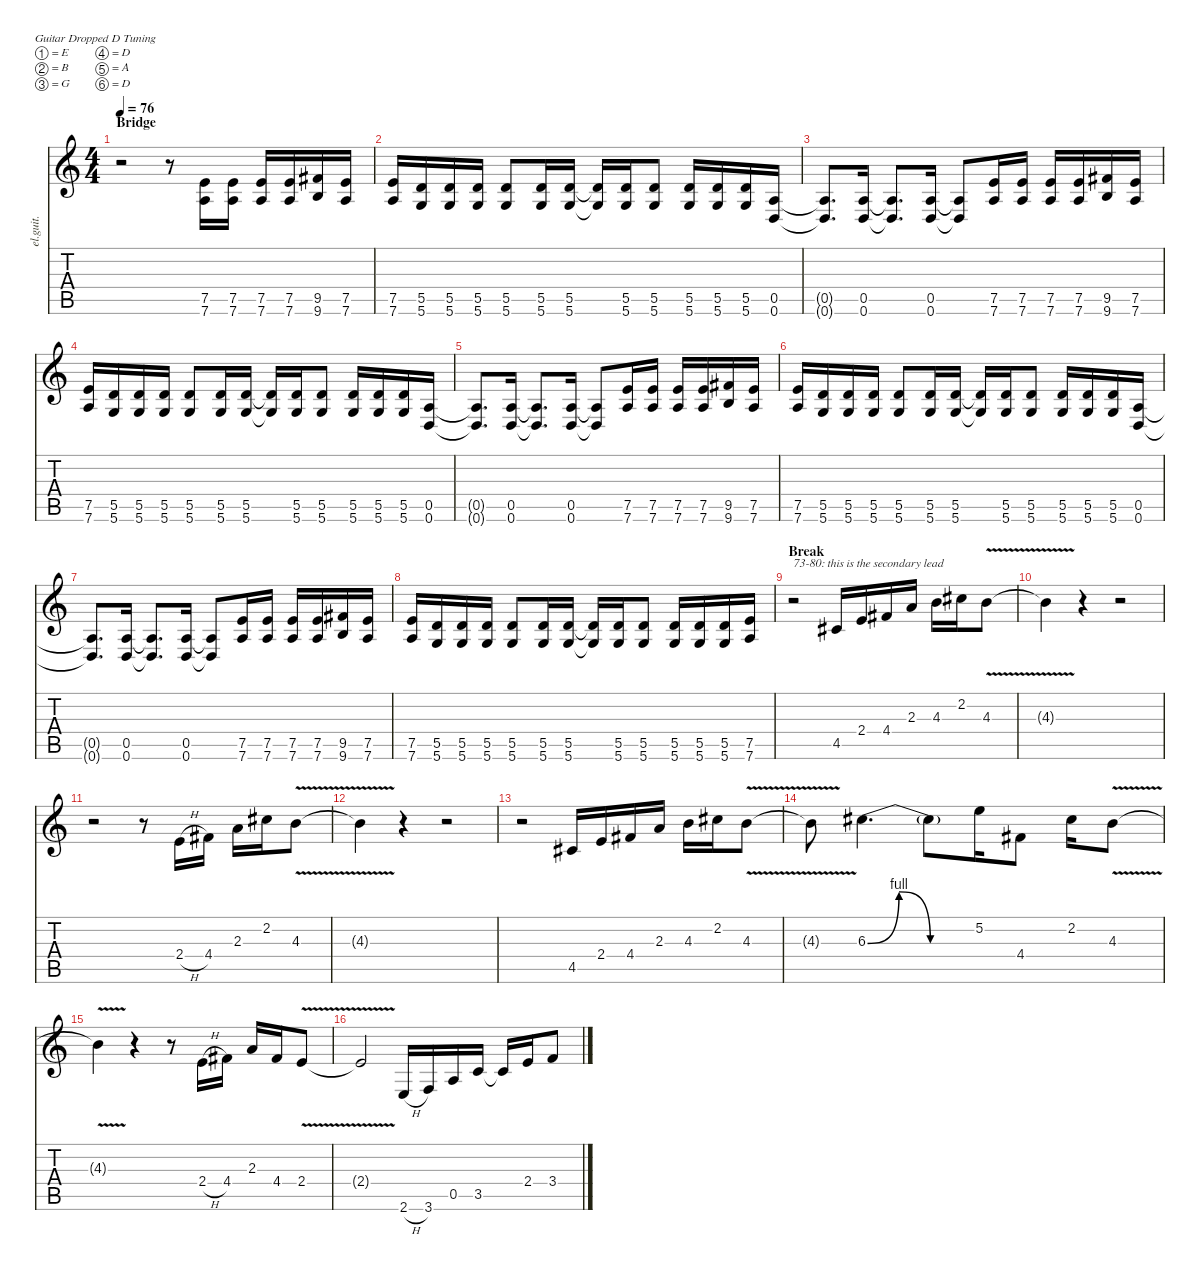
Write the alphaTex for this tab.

\defaultSystemsLayout 4
\hideDynamics
\bracketExtendMode nobrackets
\otherSystemsTrackNameOrientation horizontal
\track ("Fill Guitar #1" "el.guit.") {instrument electricguitarclean}
\staff {score tabs}
\tuning (E4 B3 G3 D3 A2 D2)
\ts (4 4)
\section ("" "Bridge")
\tempo 76
\clef g2
\ks c
r.2{dy f beam Down} r.8{beam Down} (7.5 7.6).16{dy fff beam Up} (7.5 7.6).16{beam Up} (7.5 7.6).16{beam Up} (7.5 7.6).16{beam Up} (9.5{acc #} 9.6).16{beam Up} (7.5 7.6).16{beam Up} |
(7.5 7.6).16{beam Up} (5.5 5.6).16{beam Up} (5.5 5.6).16{beam Up} (5.5 5.6).16{beam Up} (5.5 5.6).8{beam Up} (5.5 5.6).16{beam Up} (5.5 5.6).16{beam Up} (5.5{t} 5.6{t}).16{dy f beam Up} (5.5 5.6).16{dy fff beam Up} (5.5 5.6).8{beam Up} (5.5 5.6).16{beam Up} (5.5 5.6).16{beam Up} (5.5 5.6).16{beam Up} (0.5 0.6).16{beam Up} |
(0.5{t} 0.6{t}).8{d dy f beam Up} (0.5 0.6).16{dy fff beam Up} (0.5{t} 0.6{t}).8{d dy f beam Up} (0.5 0.6).16{dy fff beam Up} (0.5{t} 0.6{t}).8{dy f beam Up} (7.5 7.6).16{dy fff beam Up} (7.5 7.6).16{beam Up} (7.5 7.6).16{beam Up} (7.5 7.6).16{beam Up} (9.5{acc #} 9.6).16{beam Up} (7.5 7.6).16{beam Up} |
(7.5 7.6).16{beam Up} (5.5 5.6).16{beam Up} (5.5 5.6).16{beam Up} (5.5 5.6).16{beam Up} (5.5 5.6).8{dy f beam Up} (5.5 5.6).16{dy fff beam Up} (5.5 5.6).16{beam Up} (5.5{t} 5.6{t}).16{dy f beam Up} (5.5 5.6).16{dy fff beam Up} (5.5 5.6).8{beam Up} (5.5 5.6).16{beam Up} (5.5 5.6).16{beam Up} (5.5 5.6).16{beam Up} (0.5 0.6).16{beam Up} |
(0.5{t} 0.6{t}).8{d dy f beam Up} (0.5 0.6).16{dy fff beam Up} (0.5{t} 0.6{t}).8{d dy f beam Up} (0.5 0.6).16{dy fff beam Up} (0.5{t} 0.6{t}).8{dy f beam Up} (7.5 7.6).16{dy fff beam Up} (7.5 7.6).16{beam Up} (7.5 7.6).16{beam Up} (7.5 7.6).16{beam Up} (9.5{acc #} 9.6).16{beam Up} (7.5 7.6).16{beam Up} |
(7.5 7.6).16{beam Up} (5.5 5.6).16{beam Up} (5.5 5.6).16{beam Up} (5.5 5.6).16{beam Up} (5.5 5.6).8{dy f beam Up} (5.5 5.6).16{dy fff beam Up} (5.5 5.6).16{beam Up} (5.5{t} 5.6{t}).16{dy f beam Up} (5.5 5.6).16{dy fff beam Up} (5.5 5.6).8{beam Up} (5.5 5.6).16{beam Up} (5.5 5.6).16{beam Up} (5.5 5.6).16{beam Up} (0.5 0.6).16{beam Up} |
(0.5{t} 0.6{t}).8{d dy f beam Up} (0.5 0.6).16{dy fff beam Up} (0.5{t} 0.6{t}).8{d dy f beam Up} (0.5 0.6).16{dy fff beam Up} (0.5{t} 0.6{t}).8{dy f beam Up} (7.5 7.6).16{dy fff beam Up} (7.5 7.6).16{beam Up} (7.5 7.6).16{beam Up} (7.5 7.6).16{beam Up} (9.5{acc #} 9.6).16{beam Up} (7.5 7.6).16{beam Up} |
(7.5 7.6).16{beam Up} (5.5 5.6).16{beam Up} (5.5 5.6).16{beam Up} (5.5 5.6).16{beam Up} (5.5 5.6).8{dy f beam Up} (5.5 5.6).16{dy fff beam Up} (5.5 5.6).16{beam Up} (5.5{t} 5.6{t}).16{dy f beam Up} (5.5 5.6).16{dy fff beam Up} (5.5 5.6).8{beam Up} (5.5 5.6).16{beam Up} (5.5 5.6).16{beam Up} (5.5 5.6).16{beam Up} (7.5 7.6).16{beam Up} |
\section ("" "Break")
r.2{txt "73-80: this is the secondary lead" beam Down} 4.5{acc #}.16{dy mp beam Up} 2.4.16{dy mf beam Up} 4.4{acc #}.16{beam Up} 2.3.16{dy f beam Up} 4.3.16{beam Down} 2.2{acc #}.16{beam Down} 4.3{v}.8{beam Down} |
4.3{v t}.4{beam Down} r.4{beam Down} r.2{beam Down} |
r.2{beam Down} r.8{beam Down} 2.4{h}.16{beam Up} 4.4{acc #}.16{beam Up} 2.3.16{beam Down} 2.2{acc #}.16{beam Down} 4.3{v}.8{beam Down} |
4.3{v t}.4{beam Down} r.4{beam Down} r.2{beam Down} |
r.2{beam Down} 4.5{acc #}.16{beam Up} 2.4.16{beam Up} 4.4{acc #}.16{beam Up} 2.3.16{beam Up} 4.3.16{beam Down} 2.2{acc #}.16{beam Down} 4.3{v}.8{beam Down} |
4.3{v t}.8{beam Down} 6.3{be (bendrelease 0 0 30 4 30 4 60 0) acc #}.4{d beam Down} 6.3{be (hold 0 0 60 0) t acc #}.8{beam Down} 5.2.16{beam Down} 4.4{acc #}.8{beam Down} 2.2{acc #}.16{beam Down} 4.3{v}.8{beam Down} |
4.3{v t}.4{beam Down} r.4{beam Down} r.8{beam Down} 2.4{h}.16{dy ff beam Up} 4.4{acc #}.16{beam Up} 2.3.16{beam Up} 4.4{acc #}.16{beam Up} 2.4{v}.8{beam Up} |
2.4{v t}.2{dy f beam Up} 2.6{h}.16{beam Up} 3.6.16{beam Up} 0.5.16{beam Up} 3.5.16{beam Up} 3.5{t}.16{beam Up} 2.4.16{beam Up} 3.4.8{beam Up}
